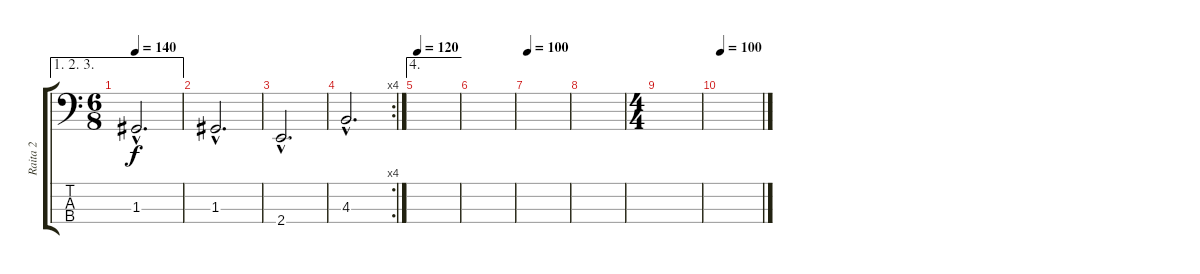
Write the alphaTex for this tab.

\track ("Raita 2" "Raita 2") {instrument acousticbass}
\staff {score tabs}
\tuning (F2 C2 G1 D1) {hide}
\ae (1 2 3)
\ts (6 8)
\tempo 140
\clef f4
\ks c
1.3{hac}.2{d dy f} |
1.3{hac}.2{d} |
2.4{hac}.2{d} |
\rc 4
4.3{hac}.2{d} |
\ae 4
\tempo 120
|
|
\tempo 100
|
|
\ts (4 4)
|
\tempo 100
